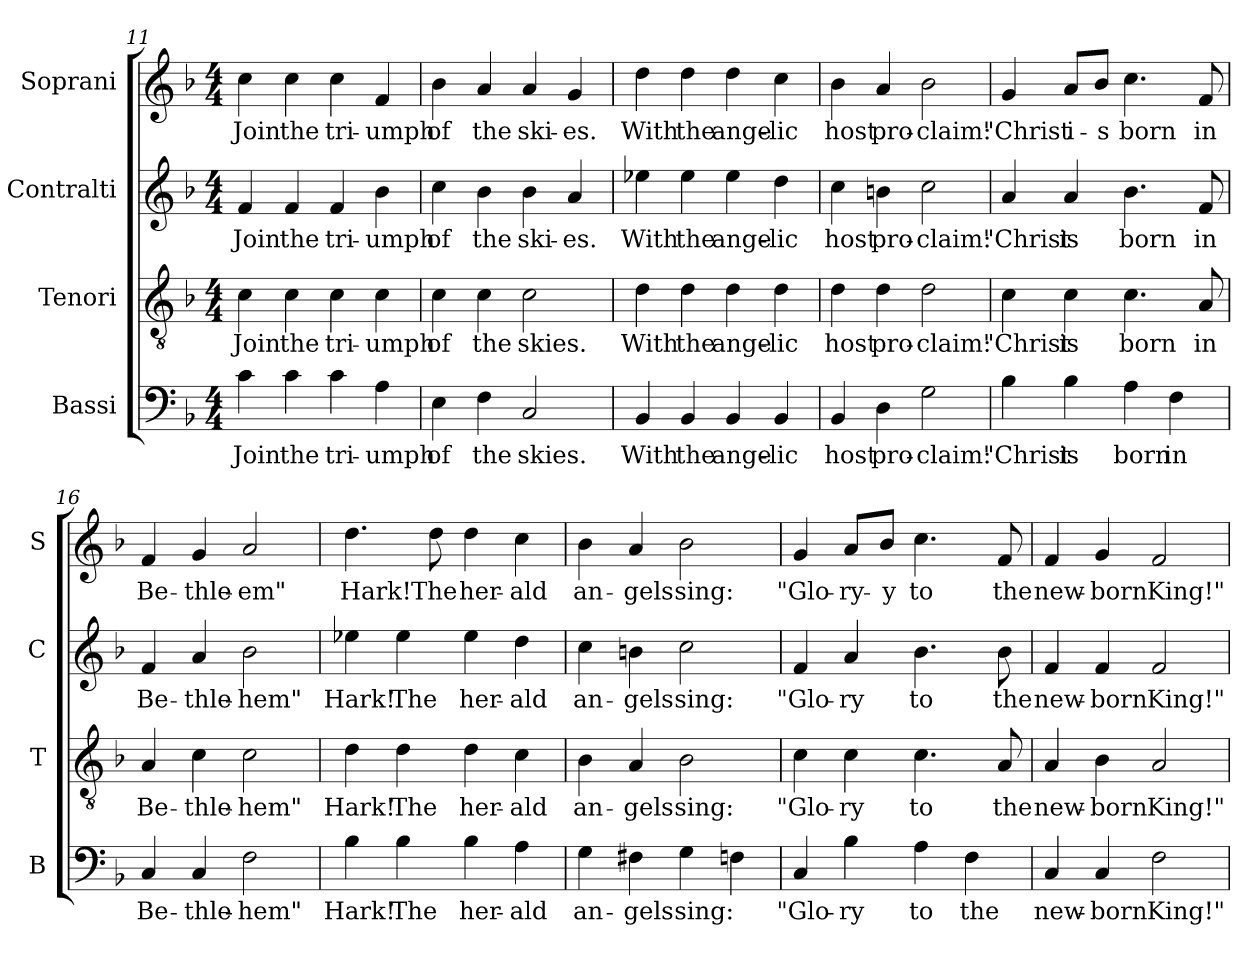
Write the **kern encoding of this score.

**kern	**text	**kern	**text	**kern	**text	**kern	**text
*part4	*part4	*part3	*part3	*part2	*part2	*part1	*part1
*staff4	*staff4	*staff3	*staff3	*staff2	*staff2	*staff1	*staff1
*I"Bassi	*	*I"Tenori	*	*I"Contralti	*	*I"Soprani	*
*I'B	*	*I'T	*	*I'C	*	*I'S	*
*clefF4	*	*clefGv2	*	*clefG2	*	*clefG2	*
*	*	*	*	*ITrd3c5	*	*	*
*k[b-]	*	*k[b-]	*	*k[]	*	*k[b-]	*
*M4/4	*	*M4/4	*	*M4/4	*	*M4/4	*
=11	=11	=11	=11	=11	=11	=11	=11
!	!LO:LY:b	!	!LO:LY:b	!	!LO:LY:b	!	!LO:LY:b
4c\	Join	4c\	Join	4c/	Join	4cc\	Join
!	!LO:LY:b	!	!LO:LY:b	!	!LO:LY:b	!	!LO:LY:b
4c\	the	4c\	the	4c/	the	4cc\	the
!	!LO:LY:b	!	!LO:LY:b	!	!LO:LY:b	!	!LO:LY:b
4c\	tri-	4c\	tri-	4c/	tri-	4cc\	tri-
!	!LO:LY:b	!	!LO:LY:b	!	!LO:LY:b	!	!LO:LY:b
4A\	-umph	4c\	-umph	4f\	-umph	4f/	-umph
=12	=12	=12	=12	=12	=12	=12	=12
!	!LO:LY:b	!	!LO:LY:b	!	!LO:LY:b	!	!LO:LY:b
4E\	of	4c\	of	4g\	of	4b-\	of
!	!LO:LY:b	!	!LO:LY:b	!	!LO:LY:b	!	!LO:LY:b
4F\	the	4c\	the	4f\	the	4a/	the
!	!LO:LY:b	!	!LO:LY:b	!	!LO:LY:b	!	!LO:LY:b
2C/	skies.	2c\	skies.	4f\	ski-	4a/	ski-
!	!	!	!	!	!LO:LY:b	!	!LO:LY:b
.	.	.	.	4e/	-es.	4g/	-es.
!!LO:PB:g=z
=13	=13	=13	=13	=13	=13	=13	=13
!	!LO:LY:b	!	!LO:LY:b	!	!LO:LY:b	!	!LO:LY:b
4BB-/	With	4d\	With	4b-X\	With	4dd\	With
!	!LO:LY:b	!	!LO:LY:b	!	!LO:LY:b	!	!LO:LY:b
4BB-/	the	4d\	the	4b-\	the	4dd\	the
!	!LO:LY:b	!	!LO:LY:b	!	!LO:LY:b	!	!LO:LY:b
4BB-/	ange-	4d\	ange-	4b-\	ange-	4dd\	ange-
!	!LO:LY:b	!	!LO:LY:b	!	!LO:LY:b	!	!LO:LY:b
4BB-/	-lic	4d\	-lic	4a\	-lic	4cc\	-lic
=14	=14	=14	=14	=14	=14	=14	=14
!	!LO:LY:b	!	!LO:LY:b	!	!LO:LY:b	!	!LO:LY:b
4BB-/	host	4d\	host	4g\	host	4b-\	host
!	!LO:LY:b	!	!LO:LY:b	!	!LO:LY:b	!	!LO:LY:b
4D\	pro-	4d\	pro-	4f#X\	pro-	4a/	pro-
!	!LO:LY:b	!	!LO:LY:b	!	!LO:LY:b	!	!LO:LY:b
2G\	-claim:	2d\	-claim:	2g\	-claim:	2b-\	-claim:
=15	=15	=15	=15	=15	=15	=15	=15
!	!LO:LY:b	!	!LO:LY:b	!	!LO:LY:b	!	!LO:LY:b
4B-\	"Christ	4c\	"Christ	4e/	"Christ	4g/	"Christ
!	!LO:LY:b	!	!LO:LY:b	!	!LO:LY:b	!	!LO:LY:b
4B-\	is	4c\	is	4e/	is	8a/L	i-
!	!	!	!	!	!	!	!LO:LY:b
.	.	.	.	.	.	8b-/J	-s
!	!LO:LY:b	!	!LO:LY:b	!	!LO:LY:b	!	!LO:LY:b
4A\	born	4.c\	born	4.f\	born	4.cc\	born
!	!LO:LY:b	!	!	!	!	!	!
4F\	in	.	.	.	.	.	.
!	!	!	!LO:LY:b	!	!LO:LY:b	!	!LO:LY:b
.	.	8A/	in	8c/	in	8f/	in
=16	=16	=16	=16	=16	=16	=16	=16
!	!LO:LY:b	!	!LO:LY:b	!	!LO:LY:b	!	!LO:LY:b
4C/	Be-	4A/	Be-	4c/	Be-	4f/	Be-
!	!LO:LY:b	!	!LO:LY:b	!	!LO:LY:b	!	!LO:LY:b
4C/	-thle-	4c\	-thle-	4e/	-thle-	4g/	-thle-
!	!LO:LY:b	!	!LO:LY:b	!	!LO:LY:b	!	!LO:LY:b
2F\	-hem"	2c\	-hem"	2f\	-hem"	2a/	-em"
!!LO:LB:g=z
=17	=17	=17	=17	=17	=17	=17	=17
!	!LO:LY:b	!	!LO:LY:b	!	!LO:LY:b	!	!LO:LY:b
4B-\	Hark!	4d\	Hark!	4b-X\	Hark!	4.dd\	Hark!
!	!LO:LY:b	!	!LO:LY:b	!	!LO:LY:b	!	!
4B-\	The	4d\	The	4b-\	The	.	.
!	!	!	!	!	!	!	!LO:LY:b
.	.	.	.	.	.	8dd\	The
!	!LO:LY:b	!	!LO:LY:b	!	!LO:LY:b	!	!LO:LY:b
4B-\	her-	4d\	her-	4b-\	her-	4dd\	her-
!	!LO:LY:b	!	!LO:LY:b	!	!LO:LY:b	!	!LO:LY:b
4A\	-ald	4c\	-ald	4a\	-ald	4cc\	-ald
=18	=18	=18	=18	=18	=18	=18	=18
!	!LO:LY:b	!	!LO:LY:b	!	!LO:LY:b	!	!LO:LY:b
4G\	an-	4B-\	an-	4g\	an-	4b-\	an-
!	!LO:LY:b	!	!LO:LY:b	!	!LO:LY:b	!	!LO:LY:b
4F#X\	-gels	4A/	-gels	4f#X\	-gels	4a/	-gels
!	!LO:LY:b	!	!LO:LY:b	!	!LO:LY:b	!	!LO:LY:b
4G\	sing:	2B-\	sing:	2g\	sing:	2b-\	sing:
4Fn\	.	.	.	.	.	.	.
=19	=19	=19	=19	=19	=19	=19	=19
!	!LO:LY:b	!	!LO:LY:b	!	!LO:LY:b	!	!LO:LY:b
4C/	"Glo-	4c\	"Glo-	4c/	"Glo-	4g/	"Glo-
!	!LO:LY:b	!	!LO:LY:b	!	!LO:LY:b	!	!LO:LY:b
4B-\	-ry	4c\	-ry	4e/	-ry	8a/L	ry-
!	!	!	!	!	!	!	!LO:LY:b
.	.	.	.	.	.	8b-/J	-y
!	!LO:LY:b	!	!LO:LY:b	!	!LO:LY:b	!	!LO:LY:b
4A\	to	4.c\	to	4.f\	to	4.cc\	-to
!	!LO:LY:b	!	!	!	!	!	!
4F\	the	.	.	.	.	.	.
!	!	!	!LO:LY:b	!	!LO:LY:b	!	!LO:LY:b
.	.	8A/	the	8f\	the	8f/	the
=20	=20	=20	=20	=20	=20	=20	=20
!	!LO:LY:b	!	!LO:LY:b	!	!LO:LY:b	!	!LO:LY:b
4C/	new-	4A/	new-	4c/	new-	4f/	new-
!	!LO:LY:b	!	!LO:LY:b	!	!LO:LY:b	!	!LO:LY:b
4C/	-born	4B-\	-born	4c/	-born	4g/	-born
!	!LO:LY:b	!	!LO:LY:b	!	!LO:LY:b	!	!LO:LY:b
2F\	King!"	2A/	King!"	2c/	King!"	2f/	King!"
=	=	=	=	=	=	=	=
*-	*-	*-	*-	*-	*-	*-	*-
